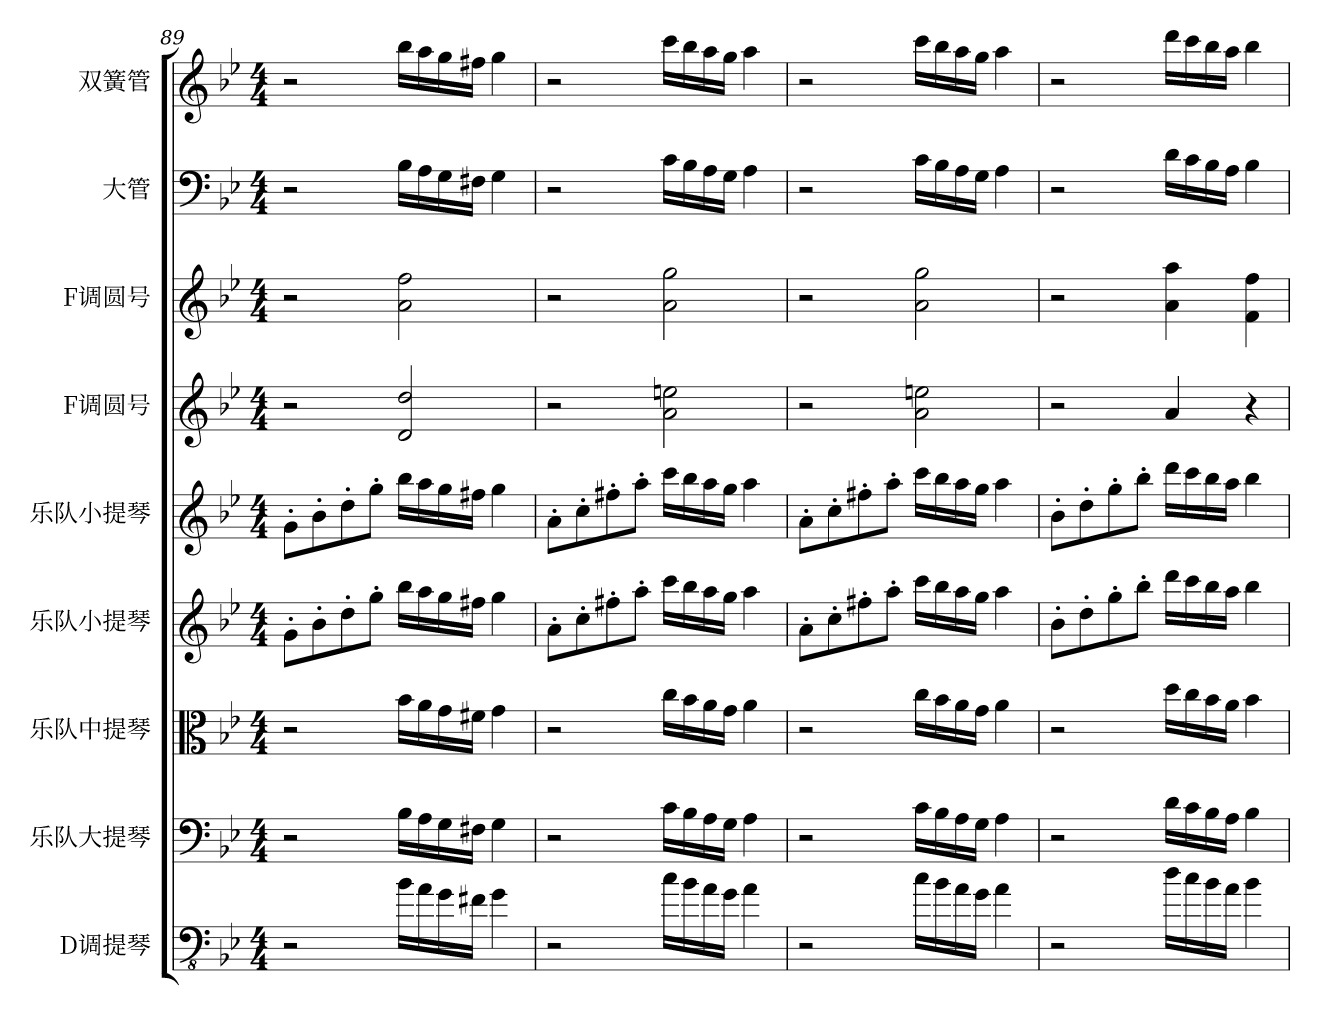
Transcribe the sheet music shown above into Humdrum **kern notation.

**kern	**kern	**kern	**kern	**kern	**kern	**kern	**kern	**kern
*part9	*part8	*part7	*part6	*part5	*part4	*part3	*part2	*part1
*staff9	*staff8	*staff7	*staff6	*staff5	*staff4	*staff3	*staff2	*staff1
*I"D调提琴	*I"乐队大提琴	*I"乐队中提琴	*I"乐队小提琴	*I"乐队小提琴	*I"F调圆号	*I"F调圆号	*I"大管	*I"双簧管
*clefFv4	*clefF4	*clefC3	*clefG2	*clefG2	*clefG2	*clefG2	*clefF4	*clefG2
*ITrd7c12	*	*	*	*	*ITrd4c7	*ITrd4c7	*	*
*k[b-e-]	*k[b-e-]	*k[b-e-]	*k[b-e-]	*k[b-e-]	*k[b-e-a-]	*k[b-e-a-]	*k[b-e-]	*k[b-e-]
*M4/4	*M4/4	*M4/4	*M4/4	*M4/4	*M4/4	*M4/4	*M4/4	*M4/4
=89	=89	=89	=89	=89	=89	=89	=89	=89
2r	2r	2r	8g'\L	8g'\L	2r	2r	2r	2r
.	.	.	8b-'\	8b-'\	.	.	.	.
.	.	.	8dd'\	8dd'\	.	.	.	.
.	.	.	8gg'\J	8gg'\J	.	.	.	.
16BB-\LL	16B-\LL	16b-\LL	16bb-\LL	16bb-\LL	2G/ 2g/	2d\ 2b-\	16B-\LL	16bb-\LL
16AA\	16A\	16a\	16aa\	16aa\	.	.	16A\	16aa\
16GG\	16G\	16g\	16gg\	16gg\	.	.	16G\	16gg\
16FF#X\JJ	16F#X\JJ	16f#X\JJ	16ff#X\JJ	16ff#X\JJ	.	.	16F#X\JJ	16ff#X\JJ
4GG\	4G\	4g\	4gg\	4gg\	.	.	4G\	4gg\
!!LO:PB:g=z
=90	=90	=90	=90	=90	=90	=90	=90	=90
2r	2r	2r	8a'\L	8a'\L	2r	2r	2r	2r
.	.	.	8cc'\	8cc'\	.	.	.	.
.	.	.	8ff#X'\	8ff#X'\	.	.	.	.
.	.	.	8aa'\J	8aa'\J	.	.	.	.
16C\LL	16c\LL	16cc\LL	16ccc\LL	16ccc\LL	2d\ 2an\	2d\ 2cc\	16c\LL	16ccc\LL
16BB-\	16B-\	16b-\	16bb-\	16bb-\	.	.	16B-\	16bb-\
16AA\	16A\	16a\	16aa\	16aa\	.	.	16A\	16aa\
16GG\JJ	16G\JJ	16g\JJ	16gg\JJ	16gg\JJ	.	.	16G\JJ	16gg\JJ
4AA\	4A\	4a\	4aa\	4aa\	.	.	4A\	4aa\
=91	=91	=91	=91	=91	=91	=91	=91	=91
2r	2r	2r	8a'\L	8a'\L	2r	2r	2r	2r
.	.	.	8cc'\	8cc'\	.	.	.	.
.	.	.	8ff#X'\	8ff#X'\	.	.	.	.
.	.	.	8aa'\J	8aa'\J	.	.	.	.
16C\LL	16c\LL	16cc\LL	16ccc\LL	16ccc\LL	2d\ 2an\	2d\ 2cc\	16c\LL	16ccc\LL
16BB-\	16B-\	16b-\	16bb-\	16bb-\	.	.	16B-\	16bb-\
16AA\	16A\	16a\	16aa\	16aa\	.	.	16A\	16aa\
16GG\JJ	16G\JJ	16g\JJ	16gg\JJ	16gg\JJ	.	.	16G\JJ	16gg\JJ
4AA\	4A\	4a\	4aa\	4aa\	.	.	4A\	4aa\
=92	=92	=92	=92	=92	=92	=92	=92	=92
2r	2r	2r	8b-'\L	8b-'\L	2r	2r	2r	2r
.	.	.	8dd'\	8dd'\	.	.	.	.
.	.	.	8gg'\	8gg'\	.	.	.	.
.	.	.	8bb-'\J	8bb-'\J	.	.	.	.
16D\LL	16d\LL	16dd\LL	16ddd\LL	16ddd\LL	4d/	4d\ 4dd\	16d\LL	16ddd\LL
16C\	16c\	16cc\	16ccc\	16ccc\	.	.	16c\	16ccc\
16BB-\	16B-\	16b-\	16bb-\	16bb-\	.	.	16B-\	16bb-\
16AA\JJ	16A\JJ	16a\JJ	16aa\JJ	16aa\JJ	.	.	16A\JJ	16aa\JJ
4BB-\	4B-\	4b-\	4bb-\	4bb-\	4r	4B-\ 4b-\	4B-\	4bb-\
=	=	=	=	=	=	=	=	=
*-	*-	*-	*-	*-	*-	*-	*-	*-
